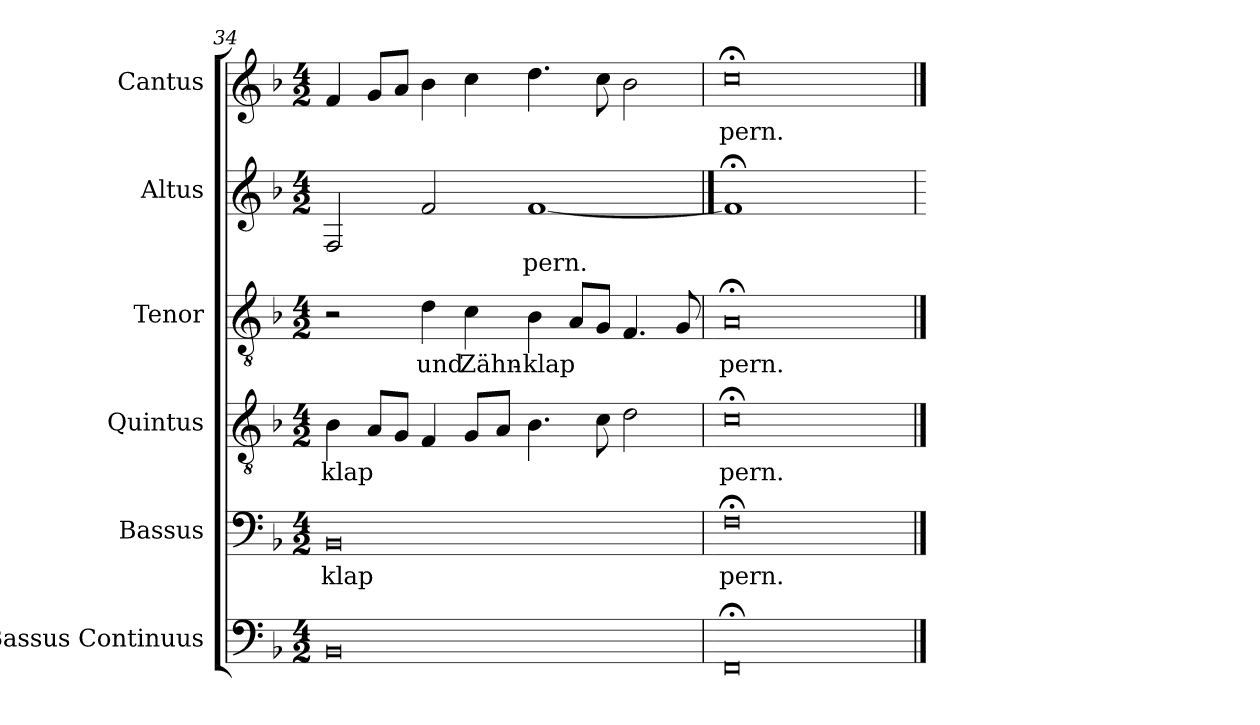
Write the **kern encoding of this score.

**kern	**kern	**text	**kern	**text	**kern	**text	**kern	**text	**kern	**text
*part6	*part5	*part5	*part4	*part4	*part3	*part3	*part2	*part2	*part1	*part1
*staff6	*staff5	*staff5	*staff4	*staff4	*staff3	*staff3	*staff2	*staff2	*staff1	*staff1
*I"Bassus Continuus	*I"Bassus	*	*I"Quintus	*	*I"Tenor	*	*I"Altus	*	*I"Cantus	*
*clefF4	*clefF4	*	*clefGv2	*	*clefGv2	*	*clefG2	*	*clefG2	*
*k[b-]	*k[b-]	*	*k[b-]	*	*k[b-]	*	*k[b-]	*	*k[b-]	*
*F:	*F:	*	*F:	*	*F:	*	*F:	*	*F:	*
*M4/2	*M4/2	*	*M4/2	*	*M4/2	*	*M4/2	*	*M4/2	*
=34A	=34A	=34A	=34A	=34A	=34A	=34A	=34A	=34A	=34A	=34A
!	!	!LO:LY:b	!	!LO:LY:b	!	!	!	!	!	!
0BB-	0BB-	klap	4B-	-klap	2r	.	2F	.	4f	.
.	.	.	8AL	.	.	.	.	.	8gL	.
.	.	.	8GJ	.	.	.	.	.	8aJ	.
!	!	!	!	!	!	!LO:LY:b	!	!	!	!
.	.	.	4F	.	4d	und	2f	.	4b-	.
!	!	!	!	!	!	!LO:LY:b	!	!	!	!
.	.	.	8GL	.	4c	Zähn-	.	.	4cc	.
.	.	.	8AJ	.	.	.	.	.	.	.
!	!	!	!	!	!	!LO:LY:b	!	!LO:LY:b	!	!
.	.	.	4.B-	.	4B-	-klap	[1f	pern.	4.dd	.
.	.	.	.	.	8AL	.	.	.	.	.
.	.	.	8c	.	8GJ	.	.	.	8cc	.
.	.	.	2d	.	4.F	.	.	.	2b-	.
.	.	.	.	.	8G	.	.	.	.	.
=35A	=35A	=35A	=35A	=35A	=35A	=35A	==35A	=35A	=35A	=35A
!	!	!LO:LY:b	!	!LO:LY:b	!	!LO:LY:b	!	!	!	!LO:LY:b
0FF;	0F;<	pern.	0c;<	pern.	0A;<	pern.	1f;<]	.	0cc;<	pern.
.	.	.	.	.	.	.	1ryy	.	.	.
==	==	==	==	==	==	==	=	==	==	==
*-	*-	*-	*-	*-	*-	*-	*-	*-	*-	*-
